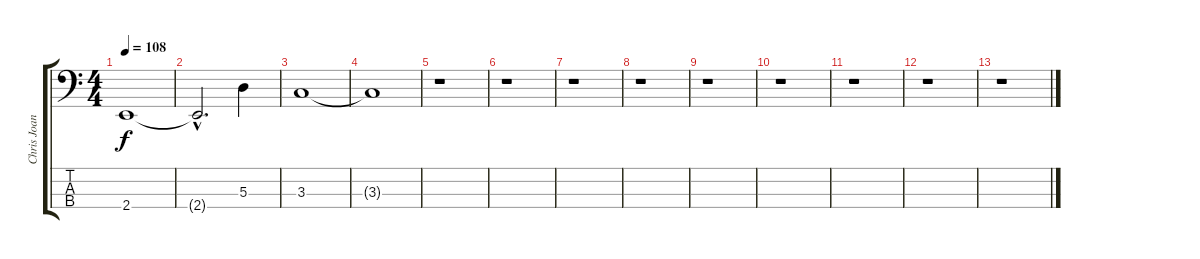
\track ("Chris Joannou (Basse)" "Chris Joan") {instrument electricbassfinger}
\staff {score tabs}
\tuning (G2 D2 A1 D1) {hide}
\ts (4 4)
\tempo 108
\clef f4
\ks c
2.4.1{dy f} |
2.4{hac t}.2{d} 5.3.4 |
3.3.1 |
3.3{t}.1 |
r.1 |
r.1 |
r.1 |
r.1 |
r.1 |
r.1 |
r.1 |
r.1 |
r.1
